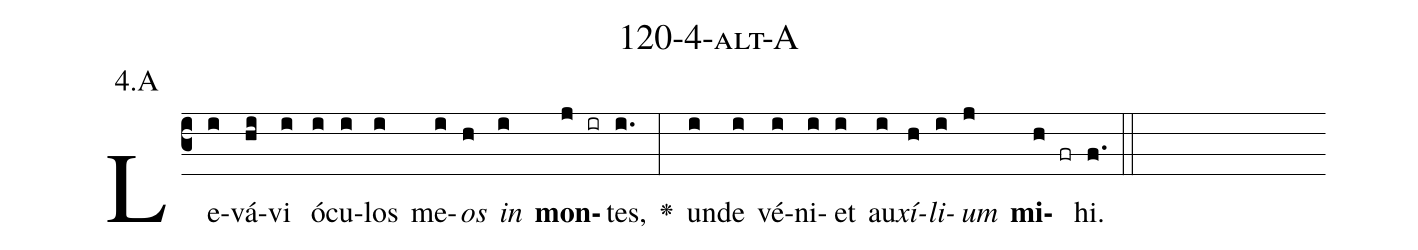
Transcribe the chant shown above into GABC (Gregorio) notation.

name: 120-4-alt-A;
annotation: 4.A;
%%
(c3)Le(i)vá(hi)vi(i) ó(i)cu(i)los(i) me(i)<i>os</i>(h) <i>in</i>(i) <b>mon</b>(j ir)tes,(i.) <v>\greheightstar</v>(:) un(i)de(i) vé(i)ni(i)et(i) au(i)<i>xí</i>(h)<i>li</i>(i)<i>um</i>(j) <b>mi</b>(h fr)hi.(f.) (::)


%E(i) u(h) o(i) u(j) a(h) e.(f.) (::)
